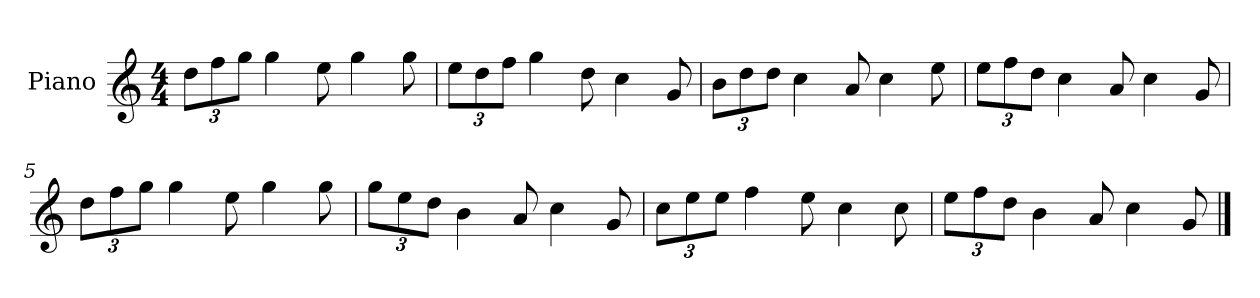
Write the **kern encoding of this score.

**kern
*part1
*staff1
*I"Piano
*I'P-no
*clefG2
*k[]
*M4/4
*MM90
*Xbrackettup
=1
12dd\L
12ff\
12gg\J
4gg\
8ee\
4gg\
8gg\
=2
12ee\L
12dd\
12ff\J
4gg\
8dd\
4cc\
8g/
=3
12b\L
12dd\
12dd\J
4cc\
8a/
4cc\
8ee\
=4
12ee\L
12ff\
12dd\J
4cc\
8a/
4cc\
8g/
=5
12dd\L
12ff\
12gg\J
4gg\
8ee\
4gg\
8gg\
!!LO:LB:g=z
=6
12gg\L
12ee\
12dd\J
4b\
8a/
4cc\
8g/
=7
12cc\L
12ee\
12ee\J
4ff\
8ee\
4cc\
8cc\
=8
12ee\L
12ff\
12dd\J
4b\
8a/
4cc\
8g/
==
*-
